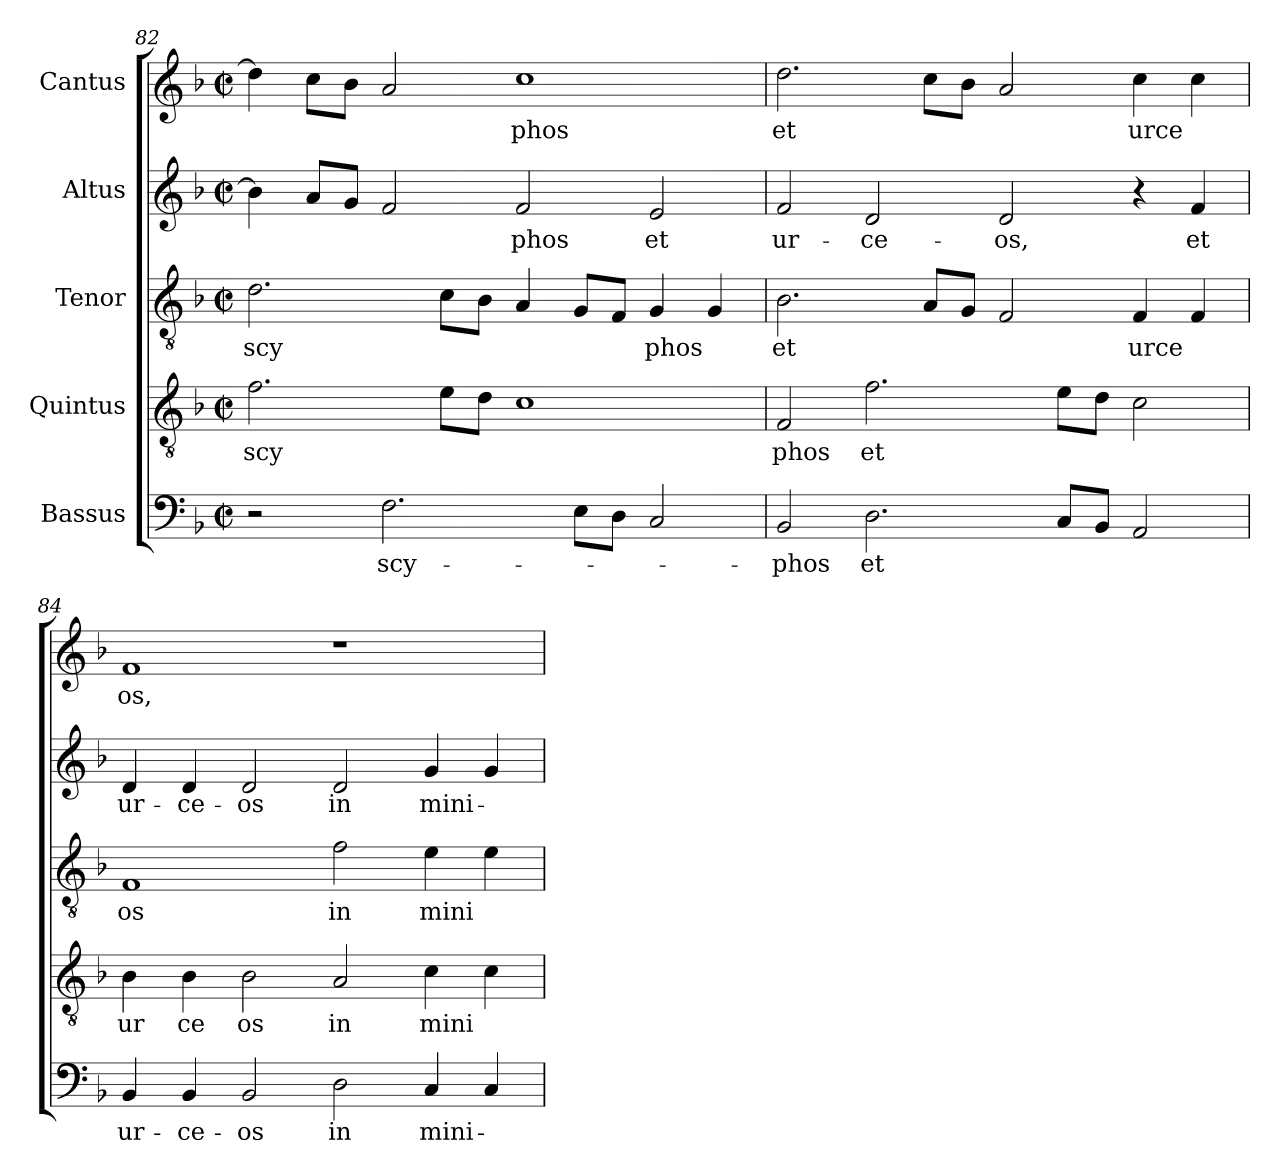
**kern	**text	**kern	**text	**kern	**text	**kern	**text	**kern	**text
*part5	*part5	*part4	*part4	*part3	*part3	*part2	*part2	*part1	*part1
*staff5	*staff5	*staff4	*staff4	*staff3	*staff3	*staff2	*staff2	*staff1	*staff1
*I"Bassus	*	*I"Quintus	*	*I"Tenor	*	*I"Altus	*	*I"Cantus	*
*clefF4	*	*clefGv2	*	*clefGv2	*	*clefG2	*	*clefG2	*
*k[b-]	*	*k[b-]	*	*k[b-]	*	*k[b-]	*	*k[b-]	*
*F:	*	*F:	*	*F:	*	*F:	*	*F:	*
*M2/2	*	*M2/2	*	*M2/2	*	*M2/2	*	*M2/2	*
*met(c|)	*	*met(c|)	*	*met(c|)	*	*met(c|)	*	*met(c|)	*
=82	=82	=82	=82	=82	=82	=82	=82	=82	=82
!	!	!	!LO:LY:b	!	!LO:LY:b	!	!	!	!
2r	.	2.f\	scy	2.d\	scy	4b-\]	.	4dd\]	.
.	.	.	.	.	.	8a/L	.	8cc\L	.
.	.	.	.	.	.	8g/J	.	8b-\J	.
!	!LO:LY:b	!	!	!	!	!	!	!	!
2.F\	scy-	.	.	.	.	2f/	.	2a/	.
.	.	8e\L	.	8c\L	.	.	.	.	.
.	.	8d\J	.	8B-\J	.	.	.	.	.
!	!	!	!	!	!	!	!LO:LY:b:cj	!	!LO:LY:b:cj
.	.	1c	.	4A/	.	2f/	-phos	1cc	phos
8E\L	.	.	.	8G/L	.	.	.	.	.
8D\J	.	.	.	8F/J	.	.	.	.	.
!	!	!	!	!	!LO:LY:b	!	!LO:LY:b:cj	!	!
2C/	.	.	.	4G/	phos	2e/	et	.	.
.	.	.	.	4G/	.	.	.	.	.
=83	=83	=83	=83	=83	=83	=83	=83	=83	=83
!	!LO:LY:b:cj	!	!LO:LY:b:cj	!	!LO:LY:b:cj	!	!LO:LY:b:cj	!	!LO:LY:b:cj
2BB-/	-phos	2F/	phos	2.B-\	et	2f/	ur-	2.dd\	et
!	!LO:LY:b:cj	!	!LO:LY:b:cj	!	!	!	!LO:LY:b:cj	!	!
2.D\	et	2.f\	et	.	.	2d/	-ce-	.	.
.	.	.	.	8A/L	.	.	.	8cc\L	.
.	.	.	.	8G/J	.	.	.	8b-\J	.
!	!	!	!	!	!	!	!LO:LY:b:cj	!	!
.	.	.	.	2F/	.	2d/	-os,	2a/	.
8C/L	.	8e\L	.	.	.	.	.	.	.
8BB-/J	.	8d\J	.	.	.	.	.	.	.
!	!	!	!	!	!LO:LY:b:cj	!	!	!	!LO:LY:b:cj
2AA/	.	2c\	.	4F/	urce	4r	.	4cc\	urce
!	!	!	!	!	!	!	!LO:LY:b:cj	!	!
.	.	.	.	4F/	.	4f/	et	4cc\	.
=84	=84	=84	=84	=84	=84	=84	=84	=84	=84
!	!LO:LY:b:cj	!	!LO:LY:b:cj	!	!LO:LY:b:cj	!	!LO:LY:b:cj	!	!LO:LY:b:cj
4BB-/	ur-	4B-\	ur	1F	os	4d/	ur-	1f	os,
!	!LO:LY:b:cj	!	!LO:LY:b:cj	!	!	!	!LO:LY:b:cj	!	!
4BB-/	-ce-	4B-\	ce	.	.	4d/	-ce-	.	.
!	!LO:LY:b:cj	!	!LO:LY:b:cj	!	!	!	!LO:LY:b:cj	!	!
2BB-/	-os	2B-\	os	.	.	2d/	-os	.	.
!	!LO:LY:b:cj	!	!LO:LY:b:cj	!	!LO:LY:b:cj	!	!LO:LY:b:cj	!	!
2D\	in	2A/	in	2f\	in	2d/	in	1r	.
!	!LO:LY:b:cj	!	!LO:LY:b:cj	!	!LO:LY:b:cj	!	!LO:LY:b:cj	!	!
4C/	mini-	4c\	mini	4e\	mini	4g/	mini-	.	.
4C/	.	4c\	.	4e\	.	4g/	.	.	.
=	=	=	=	=	=	=	=	=	=
*-	*-	*-	*-	*-	*-	*-	*-	*-	*-
